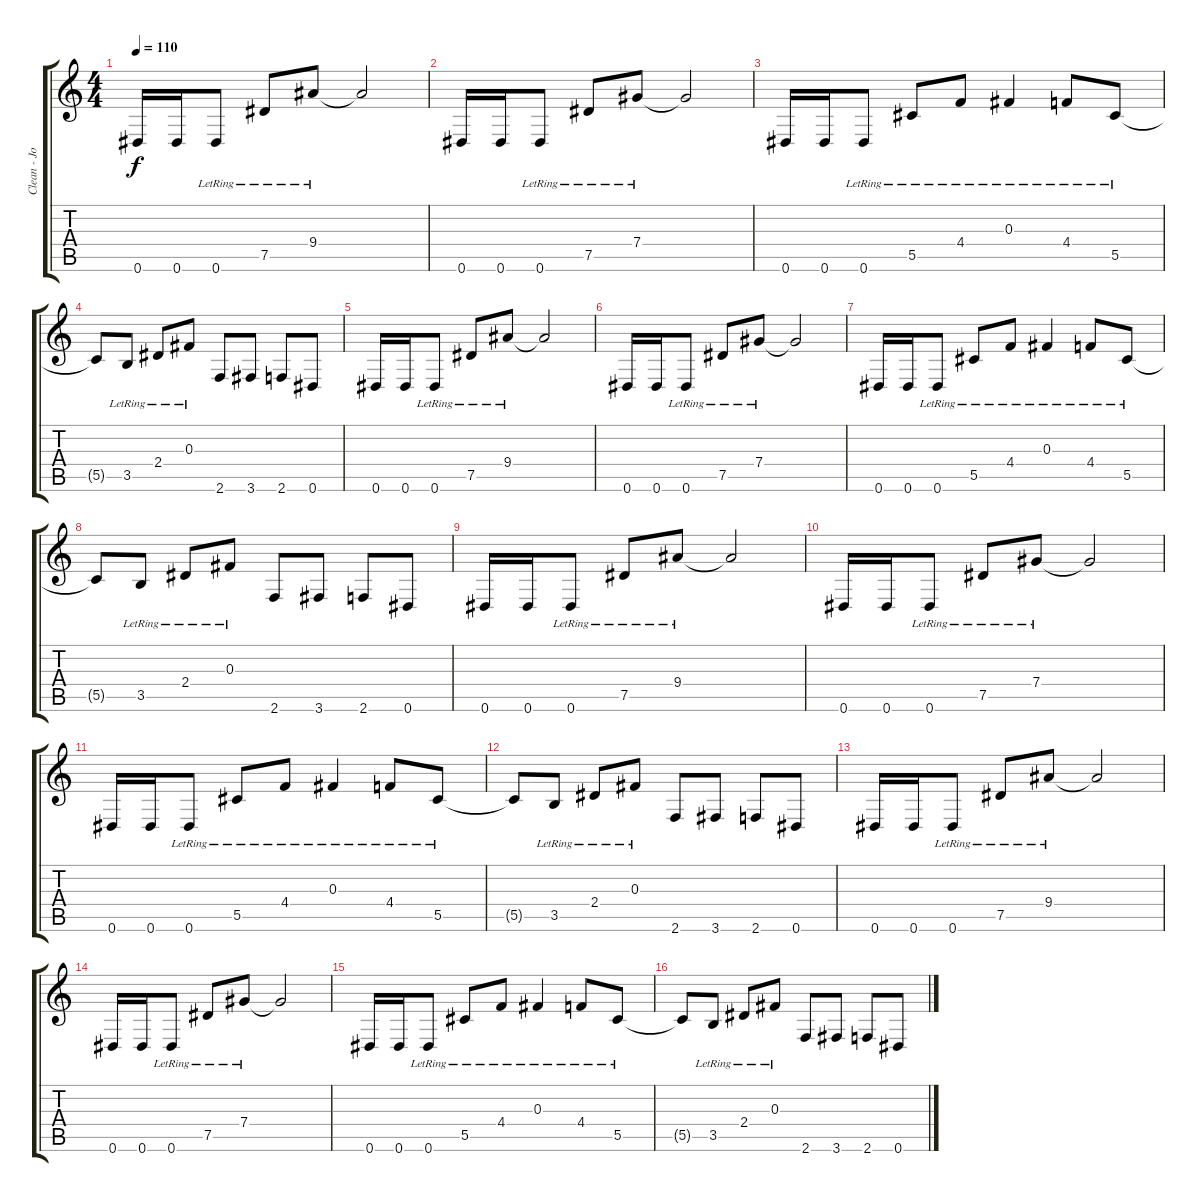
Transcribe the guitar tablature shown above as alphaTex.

\track ("Clean - Jon" "Clean - Jo") {instrument acousticguitarnylon}
\staff {score tabs}
\tuning (Eb4 Bb3 Gb3 Db3 Ab2 Eb2) {hide}
\ts (4 4)
\tempo 110
\tempo 140
\tempo 110
\clef g2
\ks c
0.6.16{dy f instrument acousticguitarnylon} 0.6.16 0.6{lr}.8 7.5{lr}.8 9.4{lr}.8 9.4{t}.2 |
0.6.16 0.6.16 0.6{lr}.8 7.5{lr}.8 7.4{lr}.8 7.4{t}.2 |
0.6.16 0.6.16 0.6{lr}.8 5.5{lr}.8 4.4{lr}.8 0.3{lr}.4 4.4{lr}.8 5.5{lr}.8 |
5.5{t}.8 3.5{lr}.8 2.4{lr}.8 0.3{lr}.8 2.6.8 3.6.8 2.6.8 0.6.8 |
0.6.16 0.6.16 0.6{lr}.8 7.5{lr}.8 9.4{lr}.8 9.4{t}.2 |
0.6.16 0.6.16 0.6{lr}.8 7.5{lr}.8 7.4{lr}.8 7.4{t}.2 |
0.6.16 0.6.16 0.6{lr}.8 5.5{lr}.8 4.4{lr}.8 0.3{lr}.4 4.4{lr}.8 5.5{lr}.8 |
5.5{t}.8 3.5{lr}.8 2.4{lr}.8 0.3{lr}.8 2.6.8 3.6.8 2.6.8 0.6.8 |
0.6.16 0.6.16 0.6{lr}.8 7.5{lr}.8 9.4{lr}.8 9.4{t}.2 |
0.6.16 0.6.16 0.6{lr}.8 7.5{lr}.8 7.4{lr}.8 7.4{t}.2 |
0.6.16 0.6.16 0.6{lr}.8 5.5{lr}.8 4.4{lr}.8 0.3{lr}.4 4.4{lr}.8 5.5{lr}.8 |
5.5{t}.8 3.5{lr}.8 2.4{lr}.8 0.3{lr}.8 2.6.8 3.6.8 2.6.8 0.6.8 |
0.6.16 0.6.16 0.6{lr}.8 7.5{lr}.8 9.4{lr}.8 9.4{t}.2 |
0.6.16 0.6.16 0.6{lr}.8 7.5{lr}.8 7.4{lr}.8 7.4{t}.2 |
0.6.16 0.6.16 0.6{lr}.8 5.5{lr}.8 4.4{lr}.8 0.3{lr}.4 4.4{lr}.8 5.5{lr}.8 |
5.5{t}.8 3.5{lr}.8 2.4{lr}.8 0.3{lr}.8 2.6.8 3.6.8 2.6.8 0.6.8
